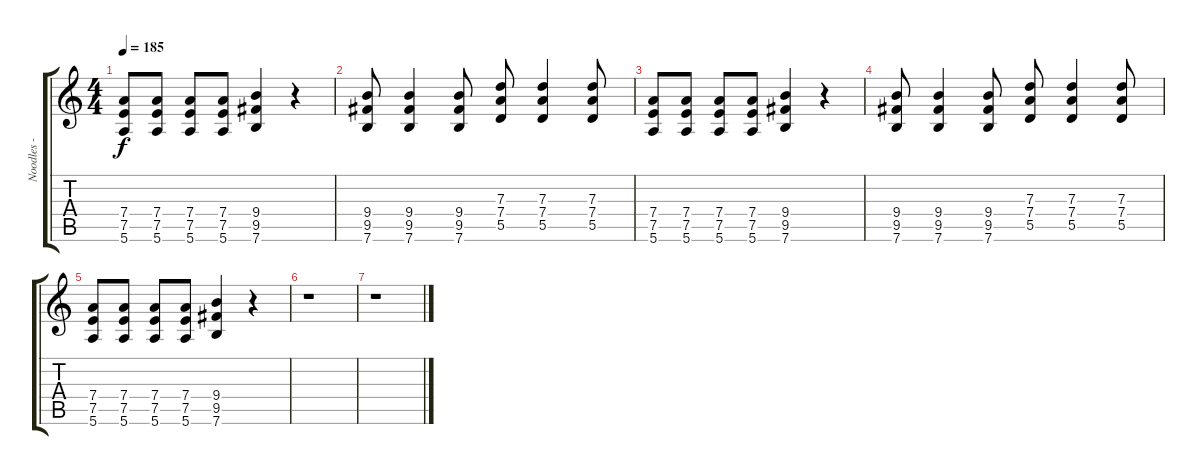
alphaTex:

\track ("Noodles - Guitar" "Noodles - ") {instrument distortionguitar}
\staff {score tabs}
\tuning (E4 B3 G3 D3 A2 E2) {hide}
\ts (4 4)
\tempo 185
\clef g2
\ks c
(7.4 7.5 5.6).8{dy f} (7.4 7.5 5.6).8 (7.4 7.5 5.6).8 (7.4 7.5 5.6).8 (9.4 9.5 7.6).4 r.4 |
(9.4 9.5 7.6).8 (9.4 9.5 7.6).4 (9.4 9.5 7.6).8 (7.3 7.4 5.5).8 (7.3 7.4 5.5).4 (7.3 7.4 5.5).8 |
(7.4 7.5 5.6).8 (7.4 7.5 5.6).8 (7.4 7.5 5.6).8 (7.4 7.5 5.6).8 (9.4 9.5 7.6).4 r.4 |
(9.4 9.5 7.6).8 (9.4 9.5 7.6).4 (9.4 9.5 7.6).8 (7.3 7.4 5.5).8 (7.3 7.4 5.5).4 (7.3 7.4 5.5).8 |
(7.4 7.5 5.6).8 (7.4 7.5 5.6).8 (7.4 7.5 5.6).8 (7.4 7.5 5.6).8 (9.4 9.5 7.6).4 r.4 |
r.1 |
r.1
